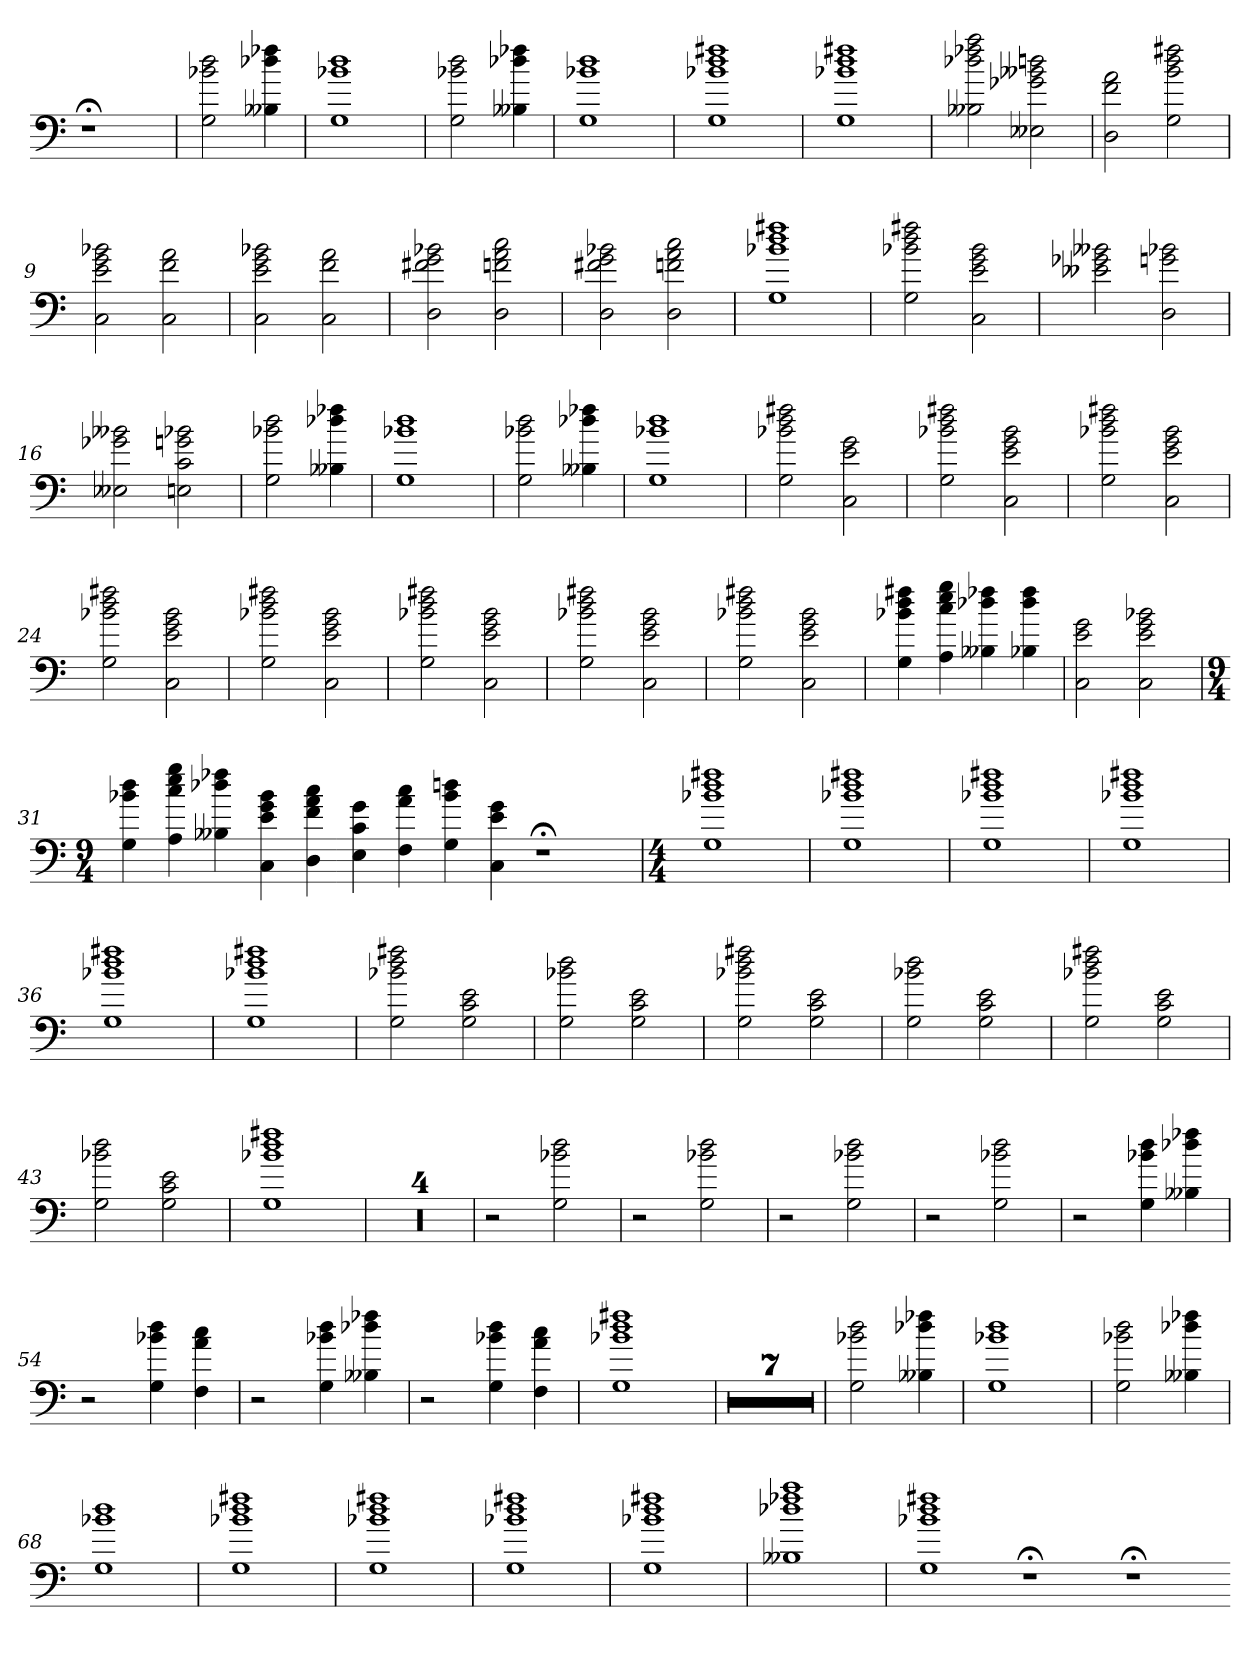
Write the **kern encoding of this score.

**kern
*part1
*staff1
=
1r;<
=1
2G 2b-X 2dd
4B--X 4dd-X 4ff-X
=2
1G 1b-X 1dd
=3
2G 2b-X 2dd
4B--X 4dd-X 4ff-X
=4
1G 1b-X 1dd
=5
1G 1b-X 1dd 1ff#X
=6
1G 1b-X 1dd 1ff#X
=7
2B--X 2dd-X 2ff-X 2aa
2E--X 2g-X 2b--X 2ddn
=8
2D 2f 2a
2G 2b 2dd 2ff#X
=9
2C 2e 2g 2b-X
2C 2f 2a
=10
2C 2e 2g 2b-X
2C 2f 2a
=11
2D 2f#X 2g 2b-X
2D 2fn 2a 2cc
=12
2D 2f#X 2g 2b-X
2D 2fn 2a 2cc
=13
1G 1b-X 1dd 1ff#X
=14
2G 2b-X 2dd 2ff#X
2C 2e 2g 2b-
=15
2e--X 2g-X 2b--X
2D 2gn 2b-X
=16
2E--X 2g-X 2b--X
2En 2c 2gn 2b-X
=17
2G 2b-X 2dd
4B--X 4dd-X 4ff-X
=18
1G 1b-X 1dd
=19
2G 2b-X 2dd
4B--X 4dd-X 4ff-X
=20
1G 1b-X 1dd
=21
2G 2b-X 2dd 2ff#X
2C 2e 2g
=22
2G 2b-X 2dd 2ff#X
2C 2e 2g 2b-
=23
2G 2b-X 2dd 2ff#X
2C 2e 2g 2b-
=24
2G 2b-X 2dd 2ff#X
2C 2e 2g 2b-
=25
2G 2b-X 2dd 2ff#X
2C 2e 2g 2b-
=26
2G 2b-X 2dd 2ff#X
2C 2e 2g 2b-
=27
2G 2b-X 2dd 2ff#X
2C 2e 2g 2b-
=28
2G 2b-X 2dd 2ff#X
2C 2e 2g 2b-
=29
4G 4b-X 4dd 4ff#X
4A 4cc 4ee 4gg
4B--X 4dd-X 4ff-X
4B-X 4dd- 4ff-
=30
2C 2e 2g
2C 2e 2g 2b-X
=31
*M9/4
4G 4b-X 4dd
4A 4cc 4ee 4gg
4B--X 4dd-X 4ff-X
4C 4e 4g 4b-
4D 4f 4a 4cc
4E 4c 4g
4F 4a 4cc
4G 4b- 4ddn
4C 4e 4g
1r;<
=32
*M4/4
1G 1b-X 1dd 1ff#X
=33
1G 1b-X 1dd 1ff#X
=34
1G 1b-X 1dd 1ff#X
=35
1G 1b-X 1dd 1ff#X
=36
1G 1b-X 1dd 1ff#X
=37
1G 1b-X 1dd 1ff#X
=38
2G 2b-X 2dd 2ff#X
2G 2c 2e
=39
2G 2b-X 2dd
2G 2c 2e
=40
2G 2b-X 2dd 2ff#X
2G 2c 2e
=41
2G 2b-X 2dd
2G 2c 2e
=42
2G 2b-X 2dd 2ff#X
2G 2c 2e
=43
2G 2b-X 2dd
2G 2c 2e
=44
1G 1b-X 1dd 1ff#X
=45
1r
=46
1r
=47
1r
=48
1r
=49
2r
2G 2b-X 2dd
=50
2r
2G 2b-X 2dd
=51
2r
2G 2b-X 2dd
=52
2r
2G 2b-X 2dd
=53
2r
4G 4b-X 4dd
4B--X 4dd-X 4ff-X
=54
2r
4G 4b-X 4dd
4F 4a 4cc
=55
2r
4G 4b-X 4dd
4B--X 4dd-X 4ff-X
=56
2r
4G 4b-X 4dd
4F 4a 4cc
=57
1G 1b-X 1dd 1ff#X
=58
1r
=59
1r
=60
1r
=61
1r
=62
1r
=63
1r
=64
1r
=65
2G 2b-X 2dd
4B--X 4dd-X 4ff-X
=66
1G 1b-X 1dd
=67
2G 2b-X 2dd
4B--X 4dd-X 4ff-X
=68
1G 1b-X 1dd
=69
1G 1b-X 1dd 1ff#X
=70
1G 1b-X 1dd 1ff#X
=71
1G 1b-X 1dd 1ff#X
=72
1G 1b-X 1dd 1ff#X
=73
1B--X 1dd-X 1ff-X 1aa
=74
1G 1b-X 1dd 1ff#X
1r;<
1r;<
=-
*-
